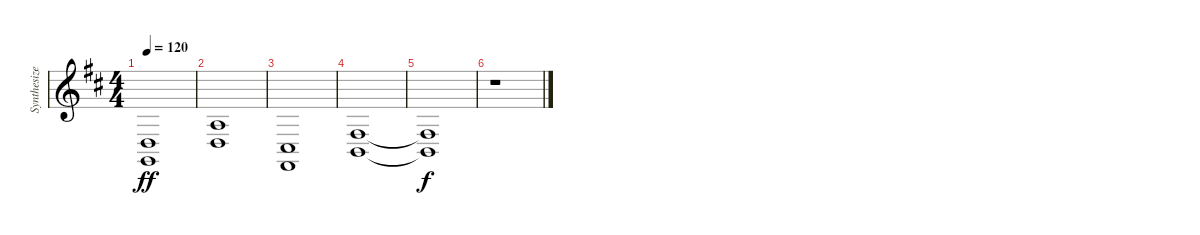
\track ("Synthesizer" "Synthesize") {instrument stringensemble1}
\staff {score}
\tuning (E4 B3 G3 D3 A2 E2) {hide}
\ts (4 4)
\tempo 120
\clef g2
\ks bminor
(5.5 3.6).1{dy ff} |
(7.4 5.5).1 |
(4.5 2.6).1 |
(4.4 2.5).1{volume 0} |
(4.4{t} 2.5{t}).1{dy f} |
r.1
